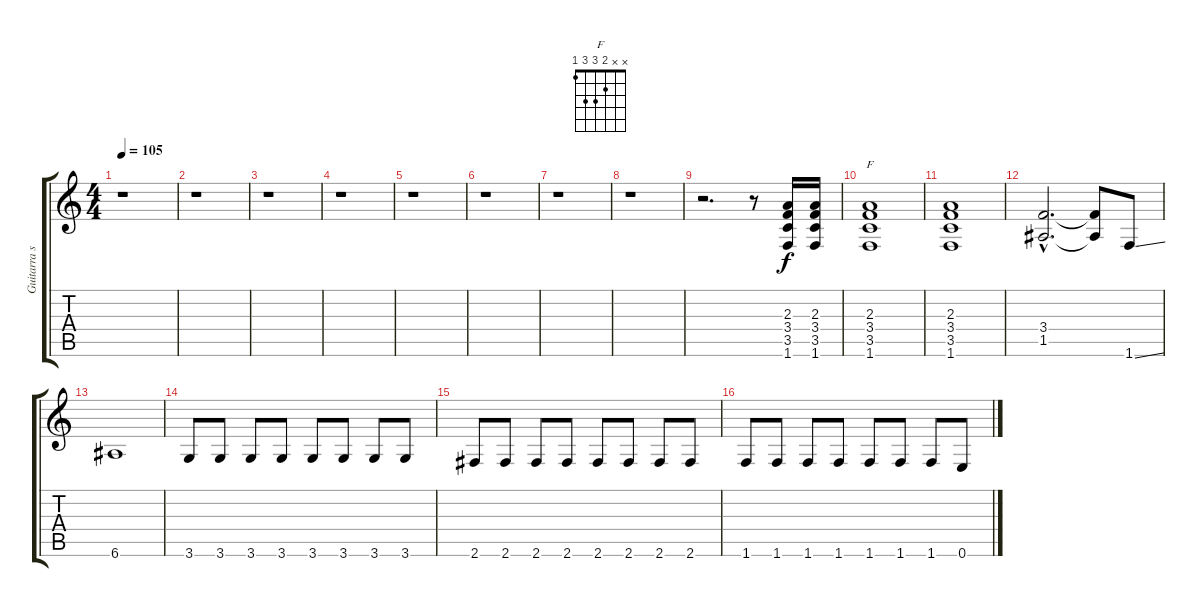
\track ("Guitarra solista" "Guitarra s") {instrument overdrivenguitar}
\staff {score tabs}
\tuning (E4 B3 G3 D3 A2 E2) {hide}
\chord ("F" x x 2 3 3 1)
\ts (4 4)
\tempo 105
\clef g2
\ks c
r.1{dy f} |
r.1 |
r.1 |
r.1 |
r.1 |
r.1 |
r.1 |
r.1 |
r.2{d} r.8 (2.3 3.4 3.5 1.6).16 (2.3 3.4 3.5 1.6).16 |
(2.3 3.4 3.5 1.6).1{ch "F"} |
(2.3 3.4 3.5 1.6).1 |
(3.4{hac} 1.5{hac}).2{d volume 5} (3.4{t} 1.5{t}).8 1.6{ss}.8 |
6.6.1 |
3.6.8 3.6.8 3.6.8 3.6.8 3.6.8 3.6.8 3.6.8 3.6.8 |
2.6.8 2.6.8 2.6.8 2.6.8 2.6.8 2.6.8 2.6.8 2.6.8 |
1.6.8 1.6.8 1.6.8 1.6.8 1.6.8 1.6.8 1.6.8 0.6.8
